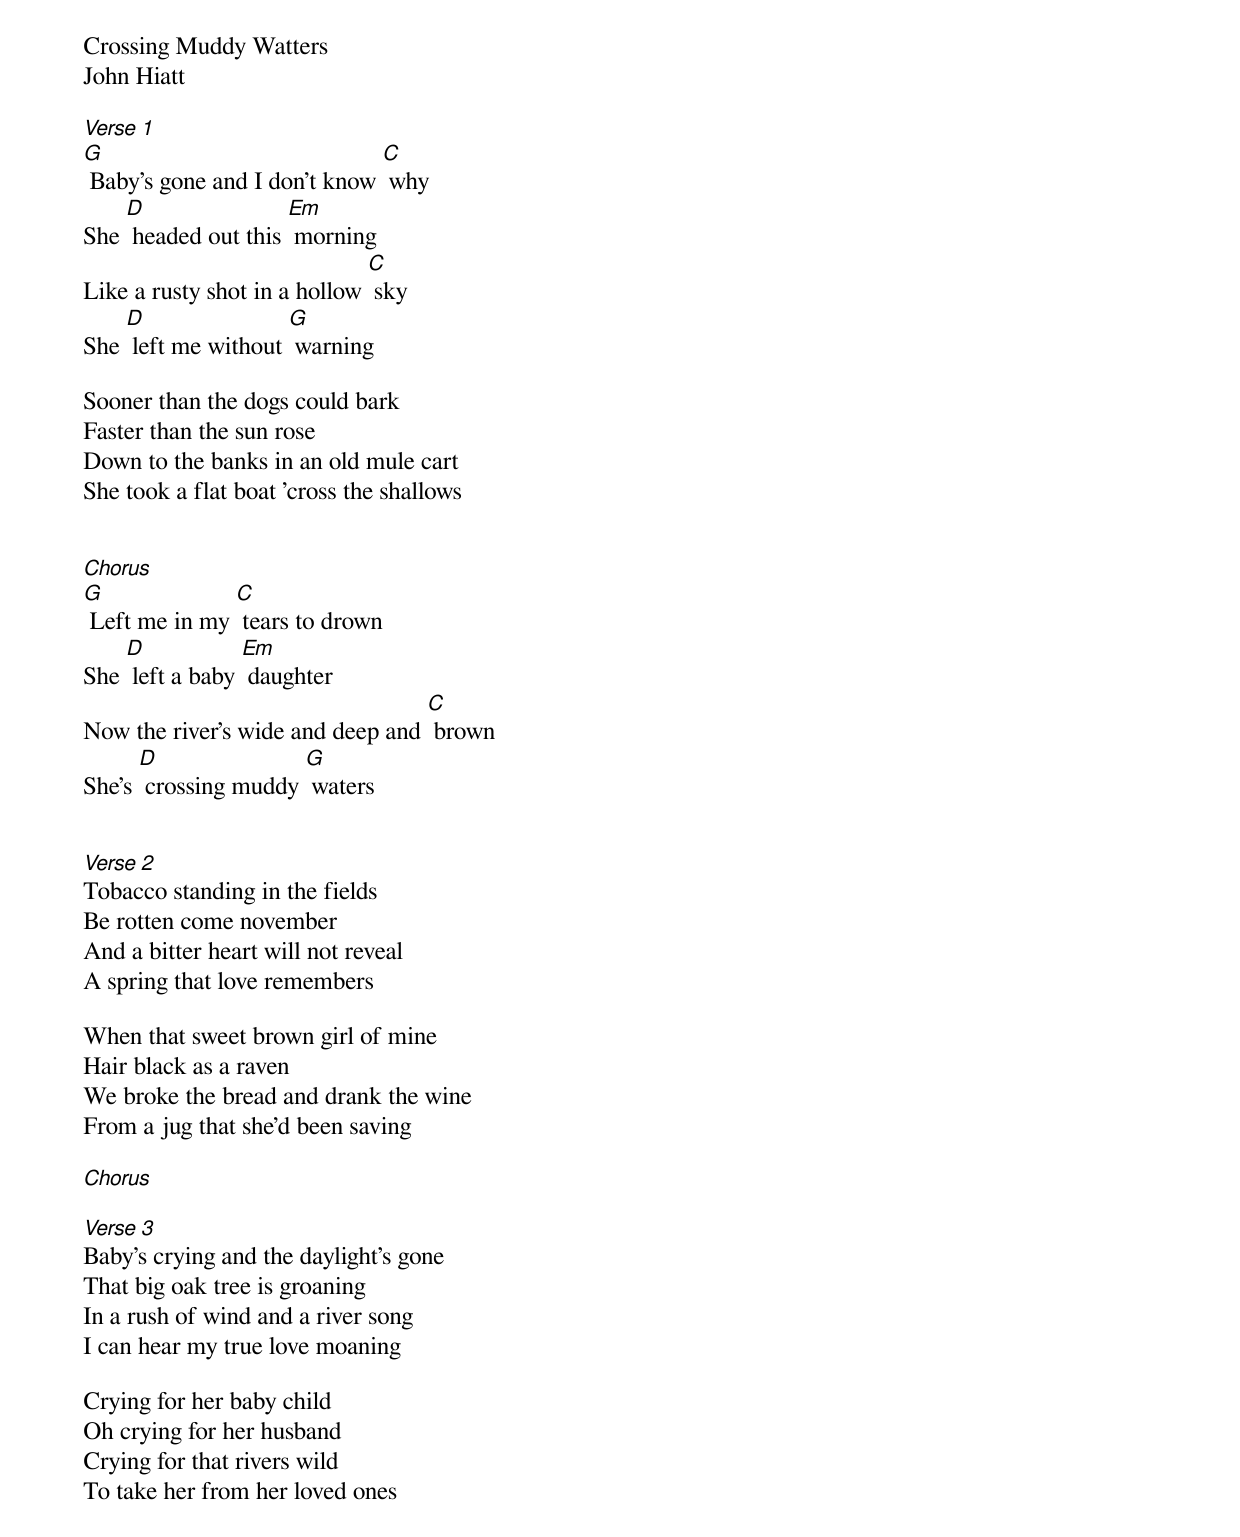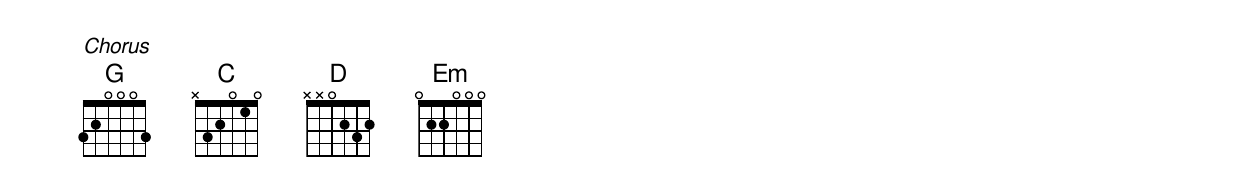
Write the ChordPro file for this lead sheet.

Crossing Muddy Watters
John Hiatt

[Verse 1]
[G] Baby's gone and I don't know [C] why
She [D] headed out this [Em] morning
Like a rusty shot in a hollow [C] sky
She [D] left me without [G] warning

Sooner than the dogs could bark
Faster than the sun rose
Down to the banks in an old mule cart
She took a flat boat 'cross the shallows


[Chorus]
[G] Left me in my [C] tears to drown
She [D] left a baby [Em] daughter
Now the river's wide and deep and [C] brown
She's [D] crossing muddy [G] waters


[Verse 2]
Tobacco standing in the fields
Be rotten come november
And a bitter heart will not reveal
A spring that love remembers

When that sweet brown girl of mine
Hair black as a raven
We broke the bread and drank the wine
From a jug that she'd been saving

[Chorus]

[Verse 3]
Baby's crying and the daylight's gone
That big oak tree is groaning
In a rush of wind and a river song
I can hear my true love moaning

Crying for her baby child
Oh crying for her husband
Crying for that rivers wild
To take her from her loved ones

[Chorus]
